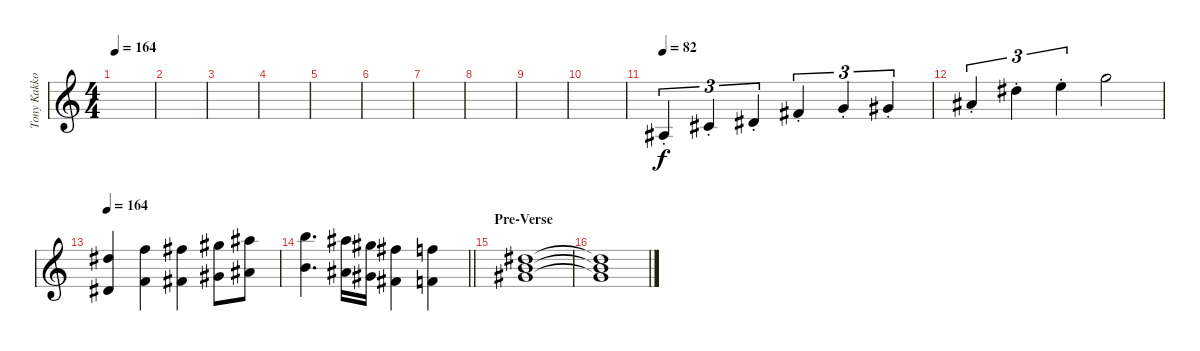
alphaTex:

\track ("Tony Kakko" "Tony Kakko") {instrument lead2sawtooth}
\staff {score}
\tuning (E4 B3 G3 D3 A2 E2) {hide}
\ts (4 4)
\tempo 164
\clef g2
\ks c
|
|
|
|
|
|
|
|
|
|
\tempo 82
8.4{st}.4{tu (3 2)} 6.3{st}.4{tu (3 2)} 8.3{st}.4{tu (3 2)} 11.3{st}.4{tu (3 2)} 8.2{st}.4{tu (3 2)} 9.2{st}.4{tu (3 2)} |
11.2{st}.4{tu (3 2)} 11.1{st}.4{tu (3 2)} 12.1{st}.4{tu (3 2)} 15.1.2 |
\tempo 164
(11.1 8.3).4 (13.1 10.3).4 (14.1 11.3).4 (16.1 13.3).8 (18.1 15.3).8 |
\barLineRight lightlight
(19.1 16.3).4{d} (18.1 15.3).16 (16.1 13.3).16 (14.1 11.3).4 (13.1 10.3).4 |
\section ("" "Pre-Verse")
(11.1 12.2 13.3).1 |
(11.1{t} 12.2{t} 13.3{t}).1
